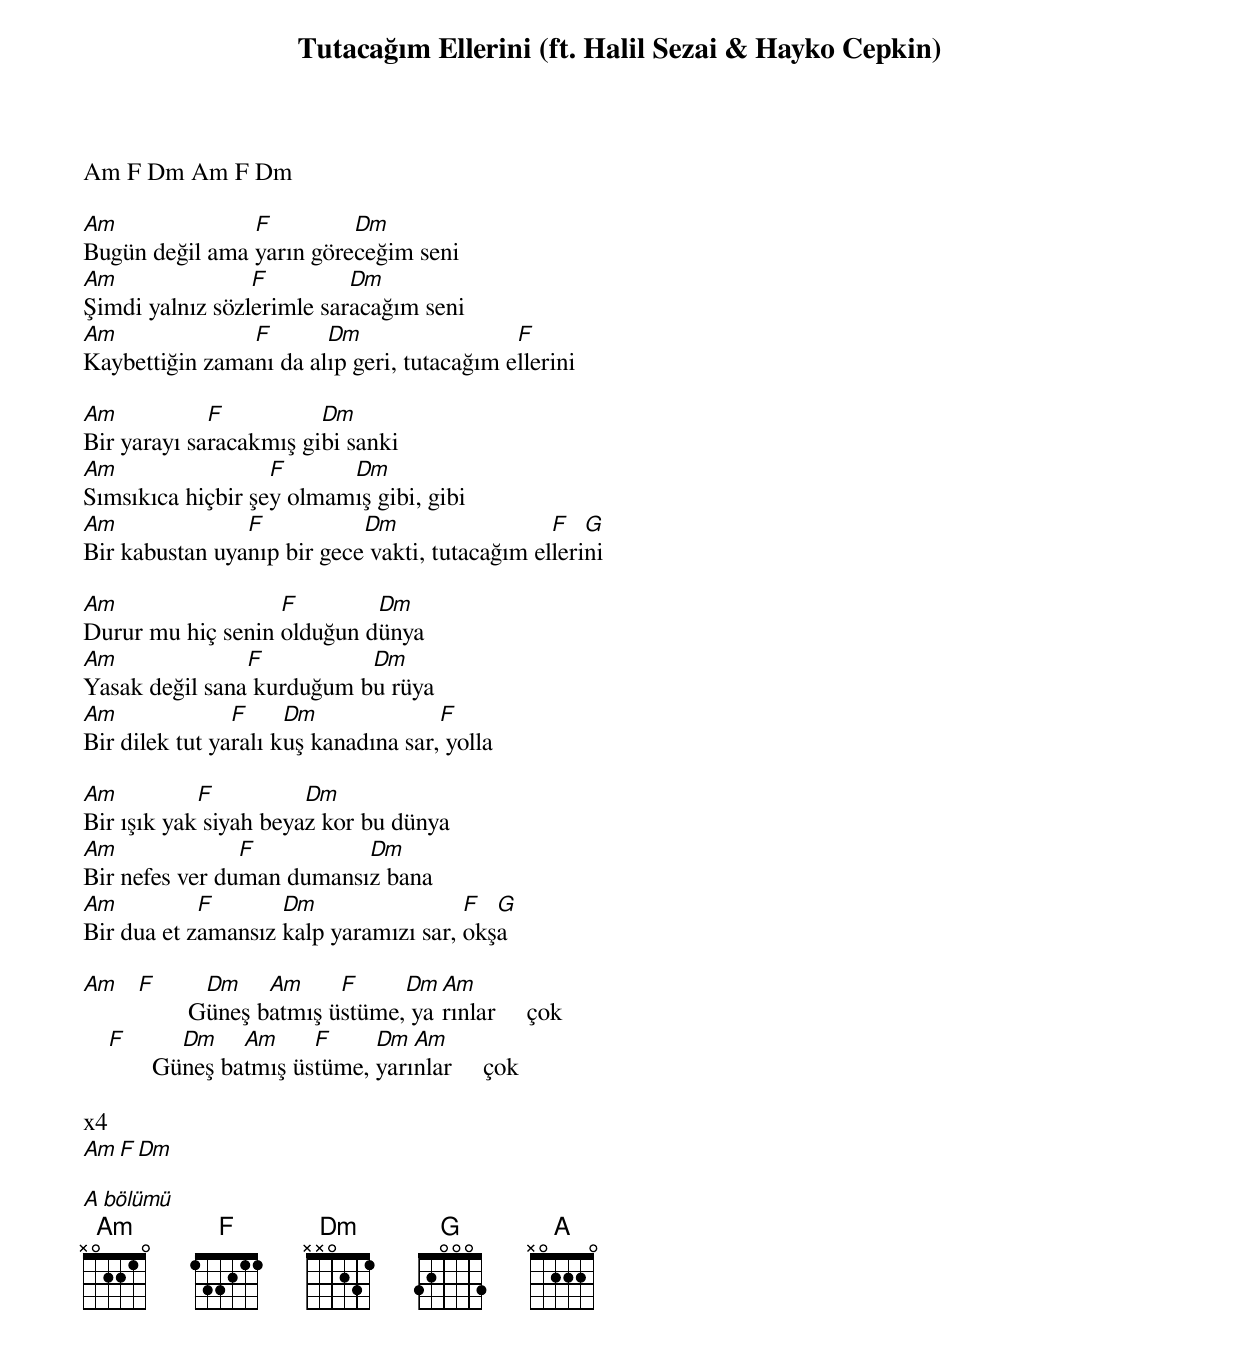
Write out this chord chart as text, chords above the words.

{title: Tutacağım Ellerini (ft. Halil Sezai & Hayko Cepkin)}
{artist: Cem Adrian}

Am F Dm Am F Dm

Am              F         Dm
Bugün değil ama yarın göreceğim seni
Am               F         Dm
Şimdi yalnız sözlerimle saracağım seni
Am              F       Dm                  F
Kaybettiğin zamanı da alıp geri, tutacağım ellerini

Am           F          Dm
Bir yarayı saracakmış gibi sanki
Am                 F      Dm
Sımsıkıca hiçbir şey olmamış gibi, gibi
Am              F           Dm                  F   G
Bir kabustan uyanıp bir gece vakti, tutacağım ellerini

Am                 F        Dm
Durur mu hiç senin olduğun dünya
Am              F          Dm
Yasak değil sana kurduğum bu rüya
Am              F     Dm              F
Bir dilek tut yaralı kuş kanadına sar, yolla

Am          F          Dm
Bir ışık yak siyah beyaz kor bu dünya
Am              F          Dm
Bir nefes ver duman dumansız bana
Am          F       Dm                 F  G
Bir dua et zamansız kalp yaramızı sar, okşa

Am F        Dm    Am     F     Dm Am
           Güneş batmış üstüme, yarınlar     çok
    F        Dm    Am     F     Dm  Am
           Güneş batmış üstüme, yarınlar     çok

x4
Am F Dm

A bölümü
